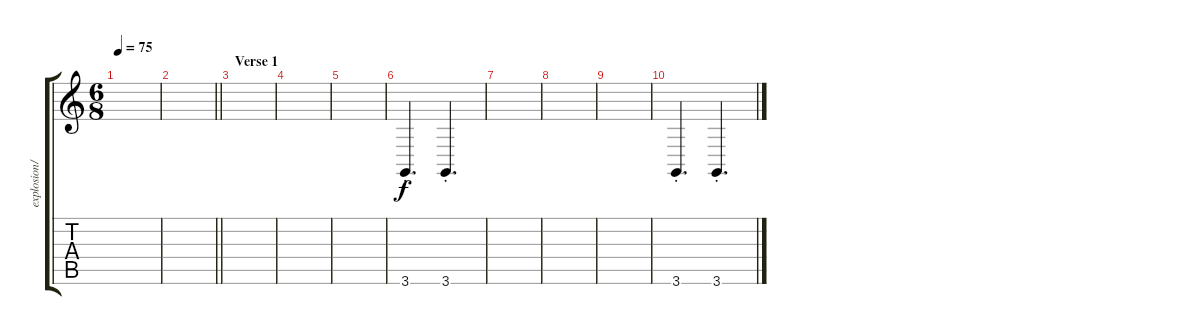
\track ("explosion/ Effects" "explosion/") {instrument gunshot}
\staff {score tabs}
\tuning (E4 B3 G3 D3 A2 E2) {hide}
\ts (6 8)
\tempo 75
\clef g2
\ks c
|
\barLineRight lightlight
|
\section ("" "Verse 1")
|
|
|
3.6{st}.4{d dy f} 3.6{st}.4{d} |
|
|
|
3.6{st}.4{d} 3.6{st}.4{d}
